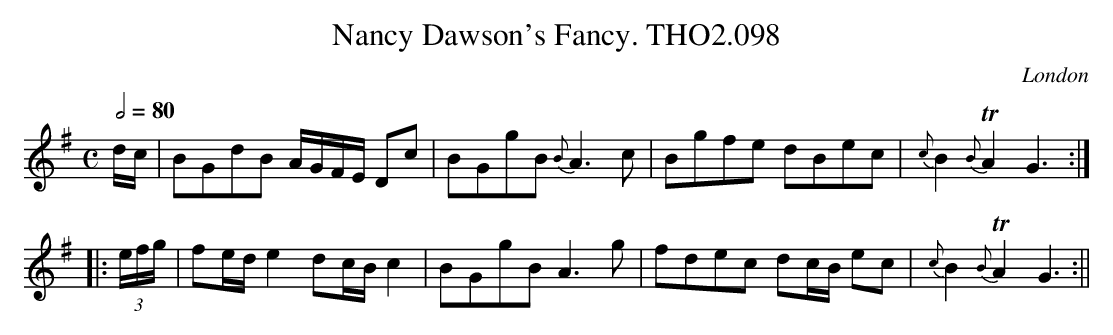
X:1
T:Nancy Dawson's Fancy. THO2.098
O:London
M:C
L:1/8
Q:1/2=80
K:G
d/c/|BGdB A/G/F/E/ Dc|BGgB {B}A3c|Bgfe dBec|{c}B2 {B}TA2 G3:|
|:(3e/f/g/|fe/d/ e2 dc/B/ c2|BGgB A3g|fdec dc/B/ ec|{c}B2 {B}TA2 G3:||
